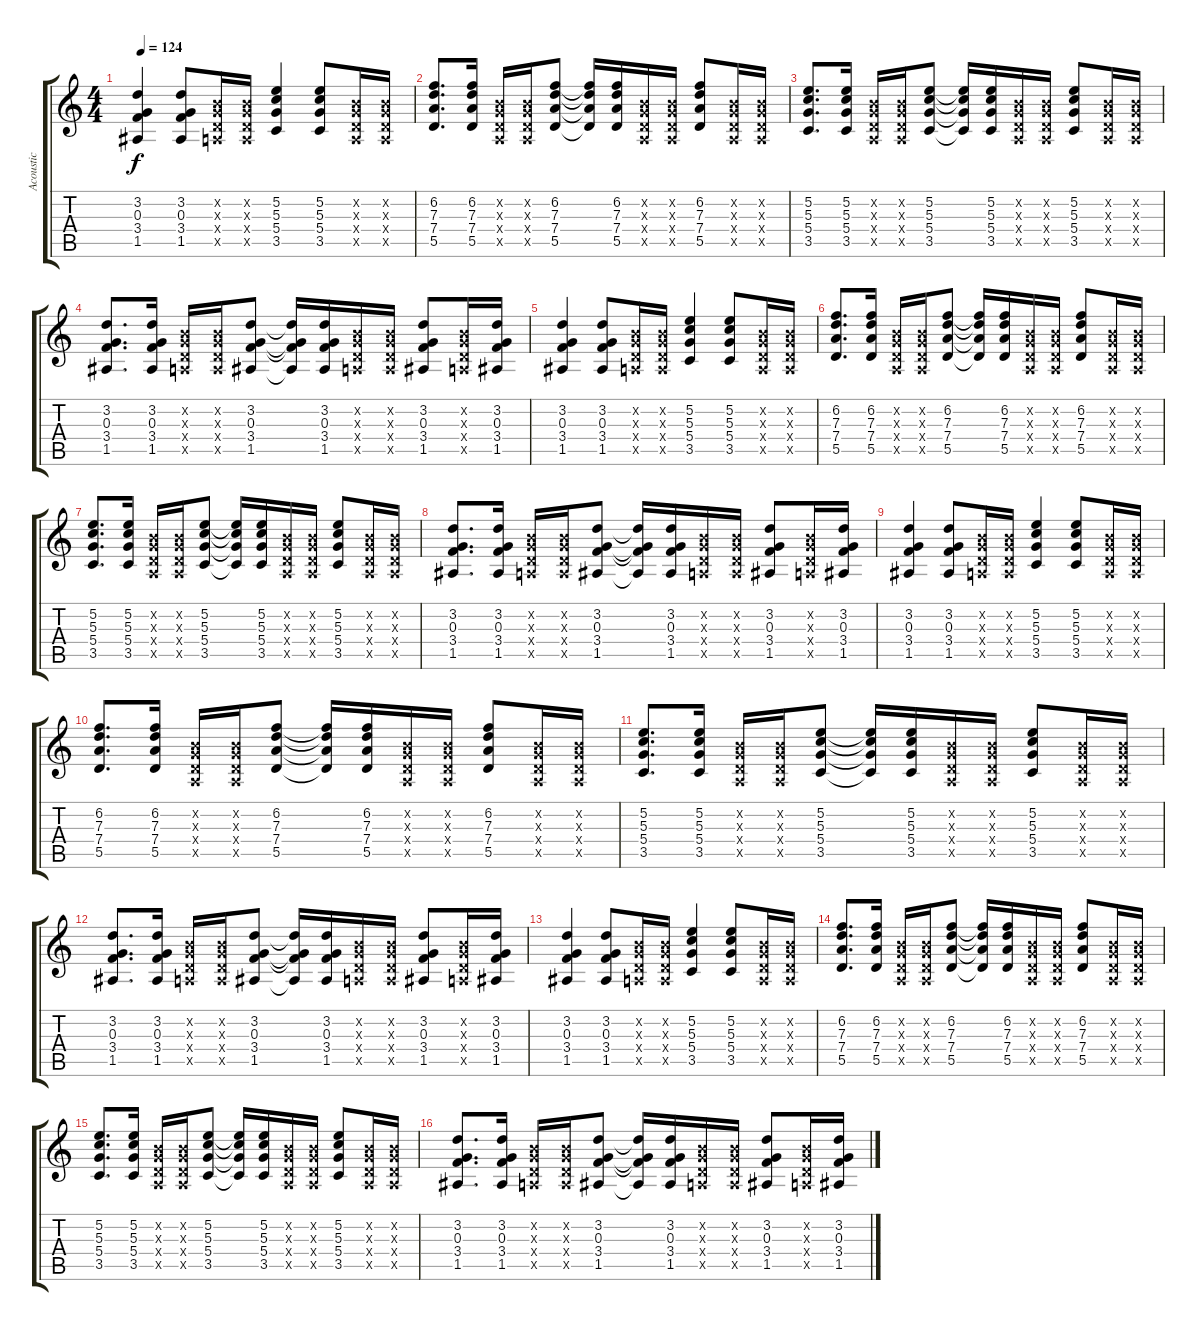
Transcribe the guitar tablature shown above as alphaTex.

\track ("Acoustic" "Acoustic") {instrument acousticguitarsteel}
\staff {score tabs}
\tuning (E4 B3 G3 D3 A2 E2) {hide}
\ts (4 4)
\tempo 124
\clef g2
\ks c
(3.2 0.3 3.4 1.5).4{dy f} (3.2 0.3 3.4 1.5).8 (0.2{x} 0.3{x} 0.4{x} 0.5{x}).16 (0.2{x} 0.3{x} 0.4{x} 0.5{x}).16 (5.2 5.3 5.4 3.5).4 (5.2 5.3 5.4 3.5).8 (0.2{x} 0.3{x} 0.4{x} 0.5{x}).16 (0.2{x} 0.3{x} 0.4{x} 0.5{x}).16 |
(6.2 7.3 7.4 5.5).8{d} (6.2 7.3 7.4 5.5).16 (0.2{x} 0.3{x} 0.4{x} 0.5{x}).16 (0.2{x} 0.3{x} 0.4{x} 0.5{x}).16 (6.2 7.3 7.4 5.5).8 (6.2{t} 7.3{t} 7.4{t} 5.5{t}).16 (6.2 7.3 7.4 5.5).16 (0.2{x} 0.3{x} 0.4{x} 0.5{x}).16 (0.2{x} 0.3{x} 0.4{x} 0.5{x}).16 (6.2 7.3 7.4 5.5).8 (0.2{x} 0.3{x} 0.4{x} 0.5{x}).16 (0.2{x} 0.3{x} 0.4{x} 0.5{x}).16 |
(5.2 5.3 5.4 3.5).8{d} (5.2 5.3 5.4 3.5).16 (0.2{x} 0.3{x} 0.4{x} 0.5{x}).16 (0.2{x} 0.3{x} 0.4{x} 0.5{x}).16 (5.2 5.3 5.4 3.5).8 (5.2{t} 5.3{t} 5.4{t} 3.5{t}).16 (5.2 5.3 5.4 3.5).16 (0.2{x} 0.3{x} 0.4{x} 0.5{x}).16 (0.2{x} 0.3{x} 0.4{x} 0.5{x}).16 (5.2 5.3 5.4 3.5).8 (0.2{x} 0.3{x} 0.4{x} 0.5{x}).16 (0.2{x} 0.3{x} 0.4{x} 0.5{x}).16 |
(3.2 0.3 3.4 1.5).8{d} (3.2 0.3 3.4 1.5).16 (0.2{x} 0.3{x} 0.4{x} 0.5{x}).16 (0.2{x} 0.3{x} 0.4{x} 0.5{x}).16 (3.2 0.3 3.4 1.5).8 (3.2{t} 0.3{t} 3.4{t} 1.5{t}).16 (3.2 0.3 3.4 1.5).16 (0.2{x} 0.3{x} 0.4{x} 0.5{x}).16 (0.2{x} 0.3{x} 0.4{x} 0.5{x}).16 (3.2 0.3 3.4 1.5).8 (0.2{x} 0.3{x} 0.4{x} 0.5{x}).16 (3.2 0.3 3.4 1.5).16 |
(3.2 0.3 3.4 1.5).4 (3.2 0.3 3.4 1.5).8 (0.2{x} 0.3{x} 0.4{x} 0.5{x}).16 (0.2{x} 0.3{x} 0.4{x} 0.5{x}).16 (5.2 5.3 5.4 3.5).4 (5.2 5.3 5.4 3.5).8 (0.2{x} 0.3{x} 0.4{x} 0.5{x}).16 (0.2{x} 0.3{x} 0.4{x} 0.5{x}).16 |
(6.2 7.3 7.4 5.5).8{d} (6.2 7.3 7.4 5.5).16 (0.2{x} 0.3{x} 0.4{x} 0.5{x}).16 (0.2{x} 0.3{x} 0.4{x} 0.5{x}).16 (6.2 7.3 7.4 5.5).8 (6.2{t} 7.3{t} 7.4{t} 5.5{t}).16 (6.2 7.3 7.4 5.5).16 (0.2{x} 0.3{x} 0.4{x} 0.5{x}).16 (0.2{x} 0.3{x} 0.4{x} 0.5{x}).16 (6.2 7.3 7.4 5.5).8 (0.2{x} 0.3{x} 0.4{x} 0.5{x}).16 (0.2{x} 0.3{x} 0.4{x} 0.5{x}).16 |
(5.2 5.3 5.4 3.5).8{d} (5.2 5.3 5.4 3.5).16 (0.2{x} 0.3{x} 0.4{x} 0.5{x}).16 (0.2{x} 0.3{x} 0.4{x} 0.5{x}).16 (5.2 5.3 5.4 3.5).8 (5.2{t} 5.3{t} 5.4{t} 3.5{t}).16 (5.2 5.3 5.4 3.5).16 (0.2{x} 0.3{x} 0.4{x} 0.5{x}).16 (0.2{x} 0.3{x} 0.4{x} 0.5{x}).16 (5.2 5.3 5.4 3.5).8 (0.2{x} 0.3{x} 0.4{x} 0.5{x}).16 (0.2{x} 0.3{x} 0.4{x} 0.5{x}).16 |
(3.2 0.3 3.4 1.5).8{d} (3.2 0.3 3.4 1.5).16 (0.2{x} 0.3{x} 0.4{x} 0.5{x}).16 (0.2{x} 0.3{x} 0.4{x} 0.5{x}).16 (3.2 0.3 3.4 1.5).8 (3.2{t} 0.3{t} 3.4{t} 1.5{t}).16 (3.2 0.3 3.4 1.5).16 (0.2{x} 0.3{x} 0.4{x} 0.5{x}).16 (0.2{x} 0.3{x} 0.4{x} 0.5{x}).16 (3.2 0.3 3.4 1.5).8 (0.2{x} 0.3{x} 0.4{x} 0.5{x}).16 (3.2 0.3 3.4 1.5).16 |
(3.2 0.3 3.4 1.5).4 (3.2 0.3 3.4 1.5).8 (0.2{x} 0.3{x} 0.4{x} 0.5{x}).16 (0.2{x} 0.3{x} 0.4{x} 0.5{x}).16 (5.2 5.3 5.4 3.5).4 (5.2 5.3 5.4 3.5).8 (0.2{x} 0.3{x} 0.4{x} 0.5{x}).16 (0.2{x} 0.3{x} 0.4{x} 0.5{x}).16 |
(6.2 7.3 7.4 5.5).8{d} (6.2 7.3 7.4 5.5).16 (0.2{x} 0.3{x} 0.4{x} 0.5{x}).16 (0.2{x} 0.3{x} 0.4{x} 0.5{x}).16 (6.2 7.3 7.4 5.5).8 (6.2{t} 7.3{t} 7.4{t} 5.5{t}).16 (6.2 7.3 7.4 5.5).16 (0.2{x} 0.3{x} 0.4{x} 0.5{x}).16 (0.2{x} 0.3{x} 0.4{x} 0.5{x}).16 (6.2 7.3 7.4 5.5).8 (0.2{x} 0.3{x} 0.4{x} 0.5{x}).16 (0.2{x} 0.3{x} 0.4{x} 0.5{x}).16 |
(5.2 5.3 5.4 3.5).8{d} (5.2 5.3 5.4 3.5).16 (0.2{x} 0.3{x} 0.4{x} 0.5{x}).16 (0.2{x} 0.3{x} 0.4{x} 0.5{x}).16 (5.2 5.3 5.4 3.5).8 (5.2{t} 5.3{t} 5.4{t} 3.5{t}).16 (5.2 5.3 5.4 3.5).16 (0.2{x} 0.3{x} 0.4{x} 0.5{x}).16 (0.2{x} 0.3{x} 0.4{x} 0.5{x}).16 (5.2 5.3 5.4 3.5).8 (0.2{x} 0.3{x} 0.4{x} 0.5{x}).16 (0.2{x} 0.3{x} 0.4{x} 0.5{x}).16 |
(3.2 0.3 3.4 1.5).8{d} (3.2 0.3 3.4 1.5).16 (0.2{x} 0.3{x} 0.4{x} 0.5{x}).16 (0.2{x} 0.3{x} 0.4{x} 0.5{x}).16 (3.2 0.3 3.4 1.5).8 (3.2{t} 0.3{t} 3.4{t} 1.5{t}).16 (3.2 0.3 3.4 1.5).16 (0.2{x} 0.3{x} 0.4{x} 0.5{x}).16 (0.2{x} 0.3{x} 0.4{x} 0.5{x}).16 (3.2 0.3 3.4 1.5).8 (0.2{x} 0.3{x} 0.4{x} 0.5{x}).16 (3.2 0.3 3.4 1.5).16 |
(3.2 0.3 3.4 1.5).4 (3.2 0.3 3.4 1.5).8 (0.2{x} 0.3{x} 0.4{x} 0.5{x}).16 (0.2{x} 0.3{x} 0.4{x} 0.5{x}).16 (5.2 5.3 5.4 3.5).4 (5.2 5.3 5.4 3.5).8 (0.2{x} 0.3{x} 0.4{x} 0.5{x}).16 (0.2{x} 0.3{x} 0.4{x} 0.5{x}).16 |
(6.2 7.3 7.4 5.5).8{d} (6.2 7.3 7.4 5.5).16 (0.2{x} 0.3{x} 0.4{x} 0.5{x}).16 (0.2{x} 0.3{x} 0.4{x} 0.5{x}).16 (6.2 7.3 7.4 5.5).8 (6.2{t} 7.3{t} 7.4{t} 5.5{t}).16 (6.2 7.3 7.4 5.5).16 (0.2{x} 0.3{x} 0.4{x} 0.5{x}).16 (0.2{x} 0.3{x} 0.4{x} 0.5{x}).16 (6.2 7.3 7.4 5.5).8 (0.2{x} 0.3{x} 0.4{x} 0.5{x}).16 (0.2{x} 0.3{x} 0.4{x} 0.5{x}).16 |
(5.2 5.3 5.4 3.5).8{d} (5.2 5.3 5.4 3.5).16 (0.2{x} 0.3{x} 0.4{x} 0.5{x}).16 (0.2{x} 0.3{x} 0.4{x} 0.5{x}).16 (5.2 5.3 5.4 3.5).8 (5.2{t} 5.3{t} 5.4{t} 3.5{t}).16 (5.2 5.3 5.4 3.5).16 (0.2{x} 0.3{x} 0.4{x} 0.5{x}).16 (0.2{x} 0.3{x} 0.4{x} 0.5{x}).16 (5.2 5.3 5.4 3.5).8 (0.2{x} 0.3{x} 0.4{x} 0.5{x}).16 (0.2{x} 0.3{x} 0.4{x} 0.5{x}).16 |
(3.2 0.3 3.4 1.5).8{d} (3.2 0.3 3.4 1.5).16 (0.2{x} 0.3{x} 0.4{x} 0.5{x}).16 (0.2{x} 0.3{x} 0.4{x} 0.5{x}).16 (3.2 0.3 3.4 1.5).8 (3.2{t} 0.3{t} 3.4{t} 1.5{t}).16 (3.2 0.3 3.4 1.5).16 (0.2{x} 0.3{x} 0.4{x} 0.5{x}).16 (0.2{x} 0.3{x} 0.4{x} 0.5{x}).16 (3.2 0.3 3.4 1.5).8 (0.2{x} 0.3{x} 0.4{x} 0.5{x}).16 (3.2 0.3 3.4 1.5).16
